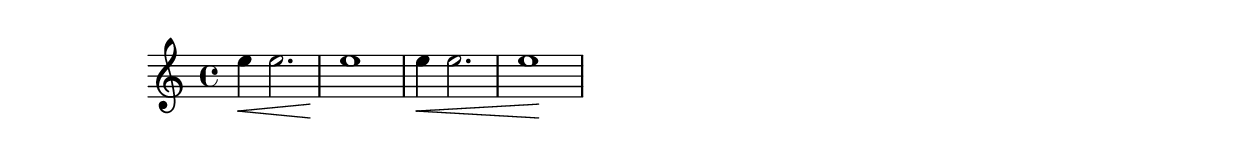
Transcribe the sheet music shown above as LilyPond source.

%% DO NOT EDIT this file manually; it is automatically
%% generated from LSR http://lsr.dsi.unimi.it
%% Make any changes in LSR itself, or in Documentation/snippets/new/ ,
%% and then run scripts/auxiliar/makelsr.py
%%
%% This file is in the public domain.
\version "2.14.0"

\header {
  lsrtags = "expressive-marks, tweaks-and-overrides"

%% Translation of GIT committish: 6977ddc9a3b63ea810eaecb864269c7d847ccf98
  texidoces = "
Si la nota que da fin a un regulador cae sobre la primera parte de
un compás, el regulador se detiene en la línea divisoria
inmediatamente precedente.  Se puede controlar este comportamiento
sobreescribiendo la propiedad @code{'to-barline}.

"
  doctitlees = "Establecer el comportamiento de los reguladores en las barras de compás"


%% Translation of GIT committish: 0a868be38a775ecb1ef935b079000cebbc64de40
texidocde = "
Wenn die Note, an welcher eine Crescendo-Klammer endet, die erste Note
eines Taktes ist, wird die Klammer an der vorhergehenden Taktlinie
beendet.  Dieses Verhalten kann auch mit der Eigenschaft
@code{'to-barline} geändert werden:
"
  doctitlede = "Das Verhalten von Crescendo-Klammern an Taktlinien beeinflussen"

%% Translation of GIT committish: 217cd2b9de6e783f2a5c8a42be9c70a82195ad20
  texidocfr = "
En principe, un soufflet -- (de)crescendo imprimé sous forme graphique --
commence au bord gauche de la note de départ, et se termine au
bord droit de la note d'arrivée.  Cependant, si la note d'arrivée
est sur un premier temps, le soufflet s'arrêtera au niveau de la
barre de mesure qui la précède.  Ce comportement peut être annulé
en assignant @emph{faux} (@code{#f}) à la propriété @code{'to-barline}.

"
  doctitlefr = "Soufflets et barres de mesure"


  texidoc = "
If the note which ends a hairpin falls on a downbeat, the hairpin stops
at the bar line immediately preceding.  This behavior can be controlled
by overriding the @code{'to-barline} property.

"
  doctitle = "Setting hairpin behavior at bar lines"
} % begin verbatim

\relative c'' {
  e4\< e2.
  e1\!
  \override Hairpin #'to-barline = ##f
  e4\< e2.
  e1\!
}
